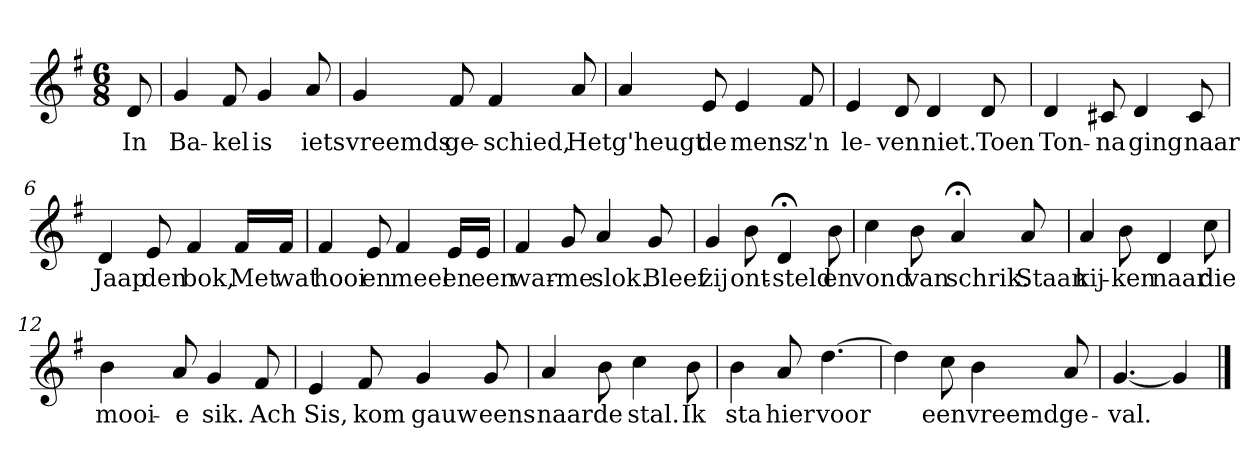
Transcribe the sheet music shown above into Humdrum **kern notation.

**kern	**text
*part1	*part1
*staff1	*staff1
*clefG2	*
*k[f#]	*
*G:	*
*M6/8	*
*MM120	*
=	=
8d	In
=1	=1
4g	Ba-
8f#	-kel
4g	is
8a	iets
=2	=2
4g	vreemds
8f#	ge-
4f#	-schied,
8a	Het
=3	=3
4a	g'heugt
8e	de
4e	mens
8f#	z'n
=4	=4
4e	le-
8d	-ven
4d	niet.
8d	Toen
=5	=5
4d	Ton-
8c#X	-na
4d	ging
8c#	naar
=6	=6
4d	Jaap
8e	den
4f#	bok,
16f#/LL	Met
16f#/JJ	wat
=7	=7
4f#	hooi
8e	en
4f#	meel
16e/LL	en
16e/JJ	een
=8	=8
4f#	war-
8g	-me
4a	slok.
8g	Bleef
=9	=9
4g	zij
8b	ont-
4d;<	-steld
8b	en
=10	=10
4cc	vond
8b	van
4a;<	schrik.
8a	Staan
=11	=11
4a	kij-
8b	-ken
4d	naar
8cc	die
=12	=12
4b	mooi-
8a	-e
4g	sik.
8f#	Ach
=13	=13
4e	Sis,
8f#	kom
4g	gauw
8g	eens
=14	=14
4a	naar
8b	de
4cc	stal.
8b	Ik
=15	=15
4b	sta
8a	hier
[4.dd	voor
=16	=16
4dd]	.
8cc	een
4b	vreemd
8a	ge-
=17	=17
[4.g	-val.
4g]	.
==	==
*-	*-
